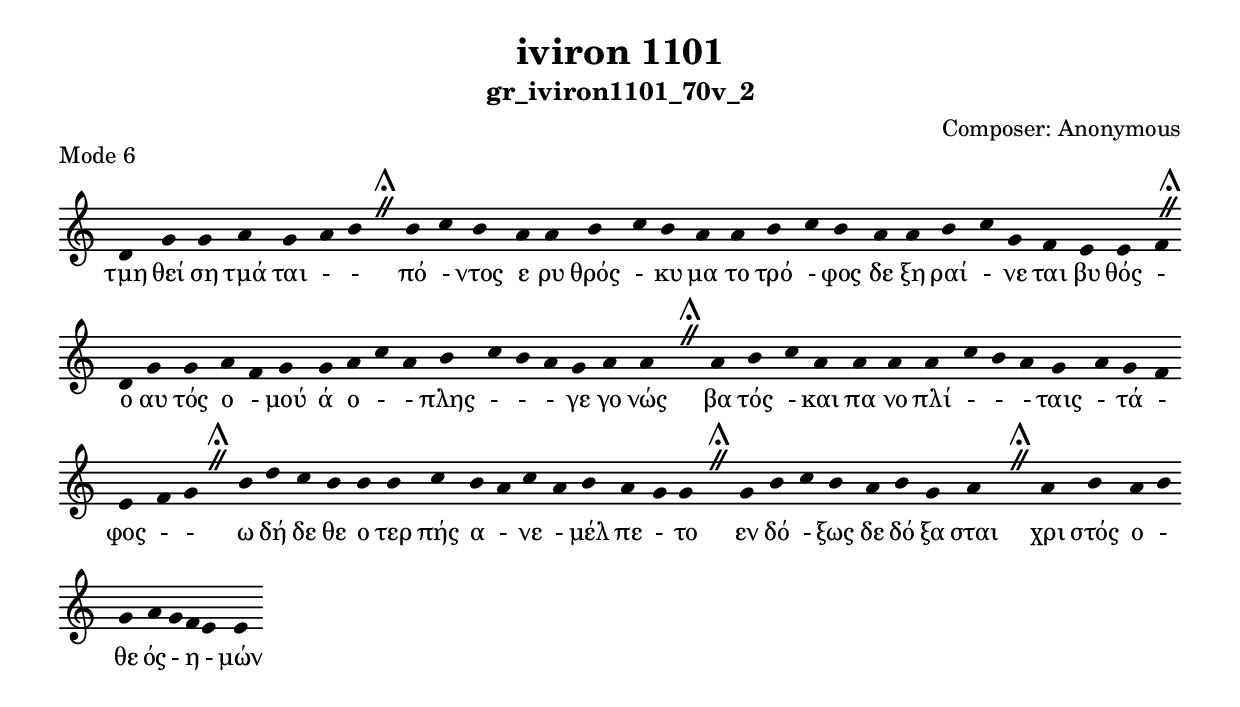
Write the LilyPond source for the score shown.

\include "gregorian.ly"

	\header {
 	  title = "iviron 1101"
	  subtitle = "gr_iviron1101_70v_2"
	  composer = "Composer: Αnonymous"
	  piece = "Mode 6"
	}

	chant = {
	  d'4 g'4 g'4 a'4 g'4 a'4 b'4 \divisioMaior
 b'4 c''4 b'4 a'4 a'4 b'4 c''4 b'4 a'4 a'4 b'4 c''4 b'4 a'4 a'4 b'4 c''4 g'4 f'4 e'4 e'4 f'4 \divisioMaior
 d'4 g'4 g'4 a'4 f'4 g'4 g'4 a'4 c''4 a'4 b'4 c''4 b'4 a'4 g'4 a'4 a'4 \divisioMaior
 a'4 b'4 c''4 a'4 a'4 a'4 a'4 c''4 b'4 a'4 g'4 a'4 g'4 f'4 e'4 f'4 g'4 \divisioMaior
 b'4 d''4 c''4 b'4 b'4 b'4 c''4 b'4 a'4 c''4 a'4 b'4 a'4 g'4 g'4 \divisioMaior
 g'4 b'4 c''4 b'4 a'4 b'4 g'4 a'4 \divisioMaior
 a'4 b'4 a'4 b'4 g'4 a'4 g'4 f'4 e'4 e'4\finalis
	}

	verba = \lyricmode {τμη θεί ση τμά ται -  - 
πό - ντος ε ρυ θρός - κυ μα το τρό - φος δε ξη ραί - νε ται βυ θός - 
ο αυ τός ο - μού ά ο -  - πλης -  -  - γε γο νώς 
βα τός - και πα νο πλί -  -  - ταις - τά - φος -  - 
ω δή δε θε ο τερ πής α - νε - μέλ πε - το 
εν δό - ξως δε δό ξα σται 
χρι στός ο - θε ός - η - μών 
	}


	\score {
	  \new Staff <<
	  \new Voice = "melody" \chant
	  \new Lyrics = "one" \lyricsto melody \verba
	  >>
	  \layout {
	    \context {
	      \Staff
	      \remove "Time_signature_engraver"
	      \remove "Bar_engraver"
	    }
	    \context {
	      \Voice
	      \remove "Stem_engraver"
	    }
	  }
	}